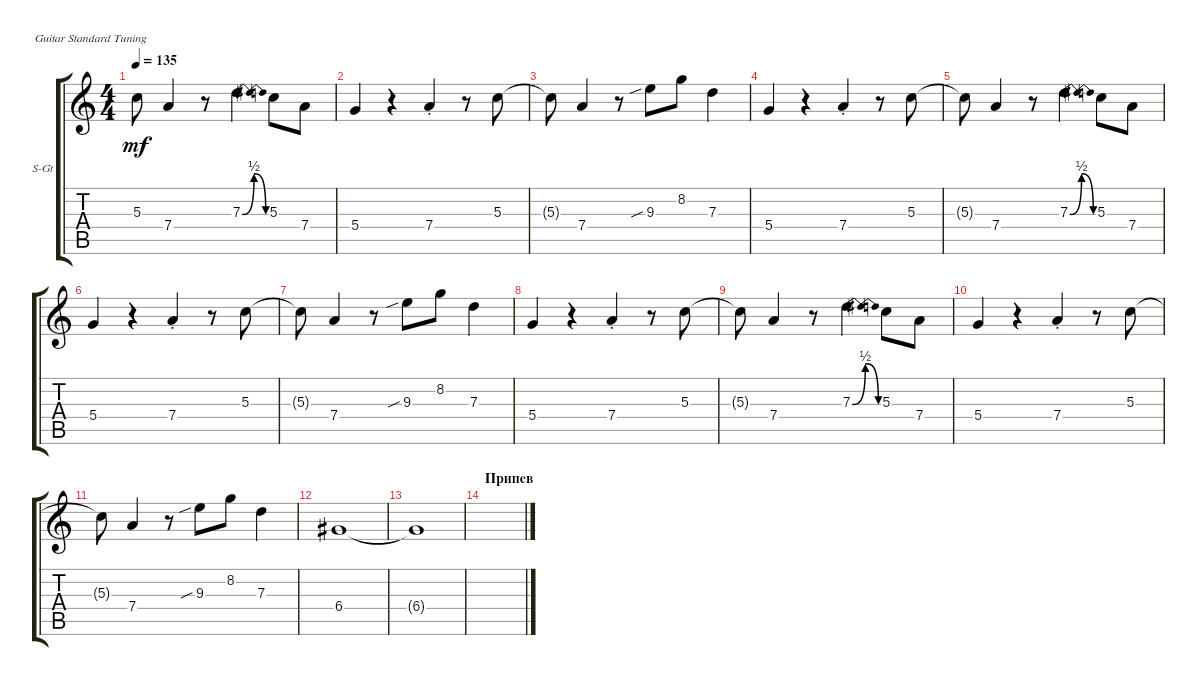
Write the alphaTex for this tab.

\defaultSystemsLayout 4
\bracketExtendMode groupsimilarinstruments
\firstSystemTrackNameOrientation horizontal
\otherSystemsTrackNameOrientation horizontal
\track ("Акустика - правое УХО" "S-Gt") {instrument acousticguitarsteel}
\staff {score tabs}
\tuning (E4 B3 G3 D3 A2 E2)
\ts (4 4)
\tempo 135
\clef g2
\ks aminor
5.3{t}.8{dy mf} 7.4.4 r.8 7.3{be (bendrelease 0 0 15.6 2 20.4 2 30 0)}.4 5.3.8 7.4.8 |
5.4.4 r.4 7.4{st}.4 r.8 5.3.8 |
5.3{t}.8 7.4.4 r.8 9.3{sib}.8 8.2.8 7.3.4 |
5.4.4 r.4 7.4{st}.4 r.8 5.3.8 |
5.3{t}.8 7.4.4 r.8 7.3{be (bendrelease 0 0 15.6 2 20.4 2 30 0)}.4 5.3.8 7.4.8 |
5.4.4 r.4 7.4{st}.4 r.8 5.3.8 |
5.3{t}.8 7.4.4 r.8 9.3{sib}.8 8.2.8 7.3.4 |
5.4.4 r.4 7.4{st}.4 r.8 5.3.8 |
5.3{t}.8 7.4.4 r.8 7.3{be (bendrelease 0 0 15.6 2 20.4 2 30 0)}.4 5.3.8 7.4.8 |
5.4.4 r.4 7.4{st}.4 r.8 5.3.8 |
5.3{t}.8 7.4.4 r.8 9.3{sib}.8 8.2.8 7.3.4 |
6.4.1 |
6.4{t}.1 |
\section ("" "Припев")
